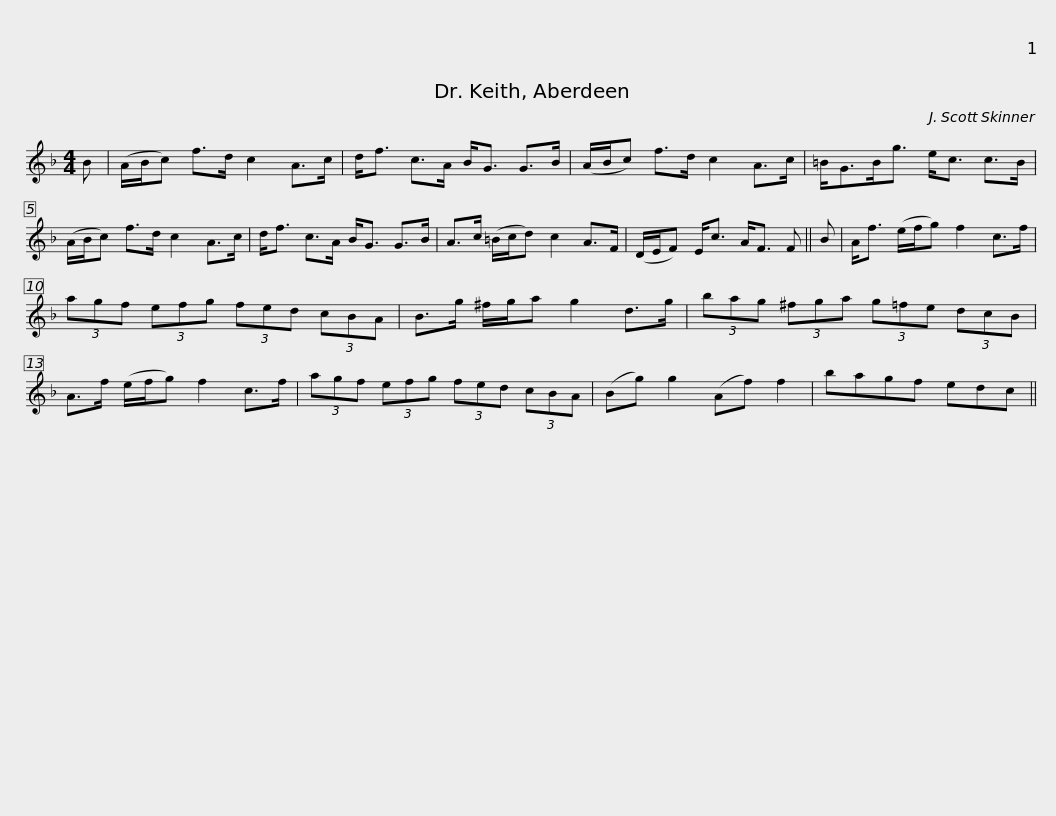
X:1
L:1/8
M:4/4
I:linebreak $
K:F
V:1 treble
V:1
 B | (A/B/c) f>d c2 A>c | d<f c>A B<G G>B | (A/B/c) f>d c2 A>c | =B<GB<g e<c c>B |$ %5
 (A/B/c) f>d c2 A>c | d<f c>A B<G G>B | A>c (=B/c/d) c2 A>F | (D/E/F) E<c A<F F || B |$ %10
 A<f (e/f/g) f2 c>f | (3agf (3efg (3fed (3cBA | B>g ^f/g/a g2 d>g | (3bag (3^fga (3g=fe (3dcB |$ A>f (e/f/g) f2 c>f | %15
 (3agf (3efg (3fed (3cBA | (Bg) g2 (Af) f2 | bagf edc || %18
